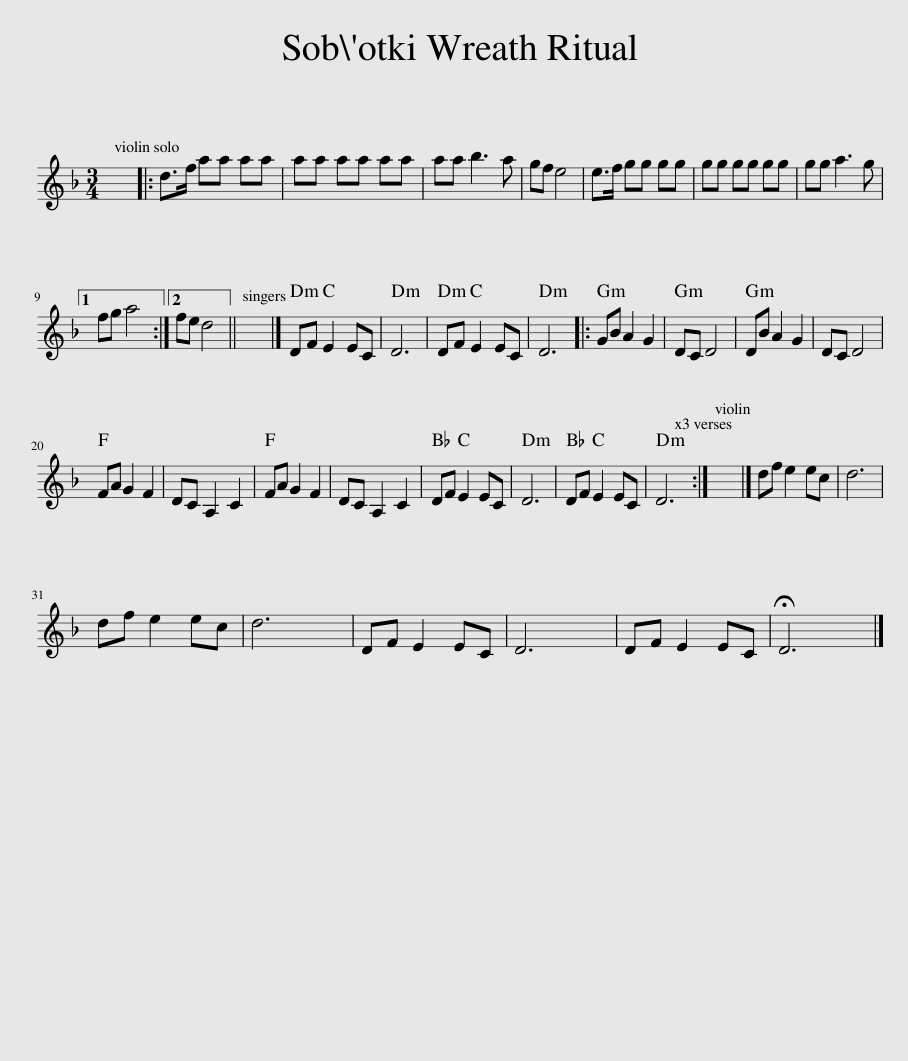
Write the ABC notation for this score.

X:1
L:1/8
M:3/4
I:linebreak $
K:Dmin
V:1 treble
V:1
 x6 |: d>f aa aa | aa aa aa | aa b3 a | gf e4 | %5
 e>f gg gg | gg gg gg | gg a3 g |1$ fg a4 :|2 fe d4 || %10
 x6 |] DF E2 EC | D6 | DF E2 EC | D6 |: %15
 GB A2 G2 | DC D4 | DB A2 G2 | DC D4 |$ FA G2 F2 | %20
 DC A,2 C2 | FA G2 F2 | DC A,2 C2 | DF E2 EC | D6 | %25
 DF E2 EC | D6 :| x6 |] df e2 ec | d6 |$ %30
 df e2 ec | d6 | DF E2 EC | D6 | DF E2 EC | %35
 !fermata!D6 |] %36
